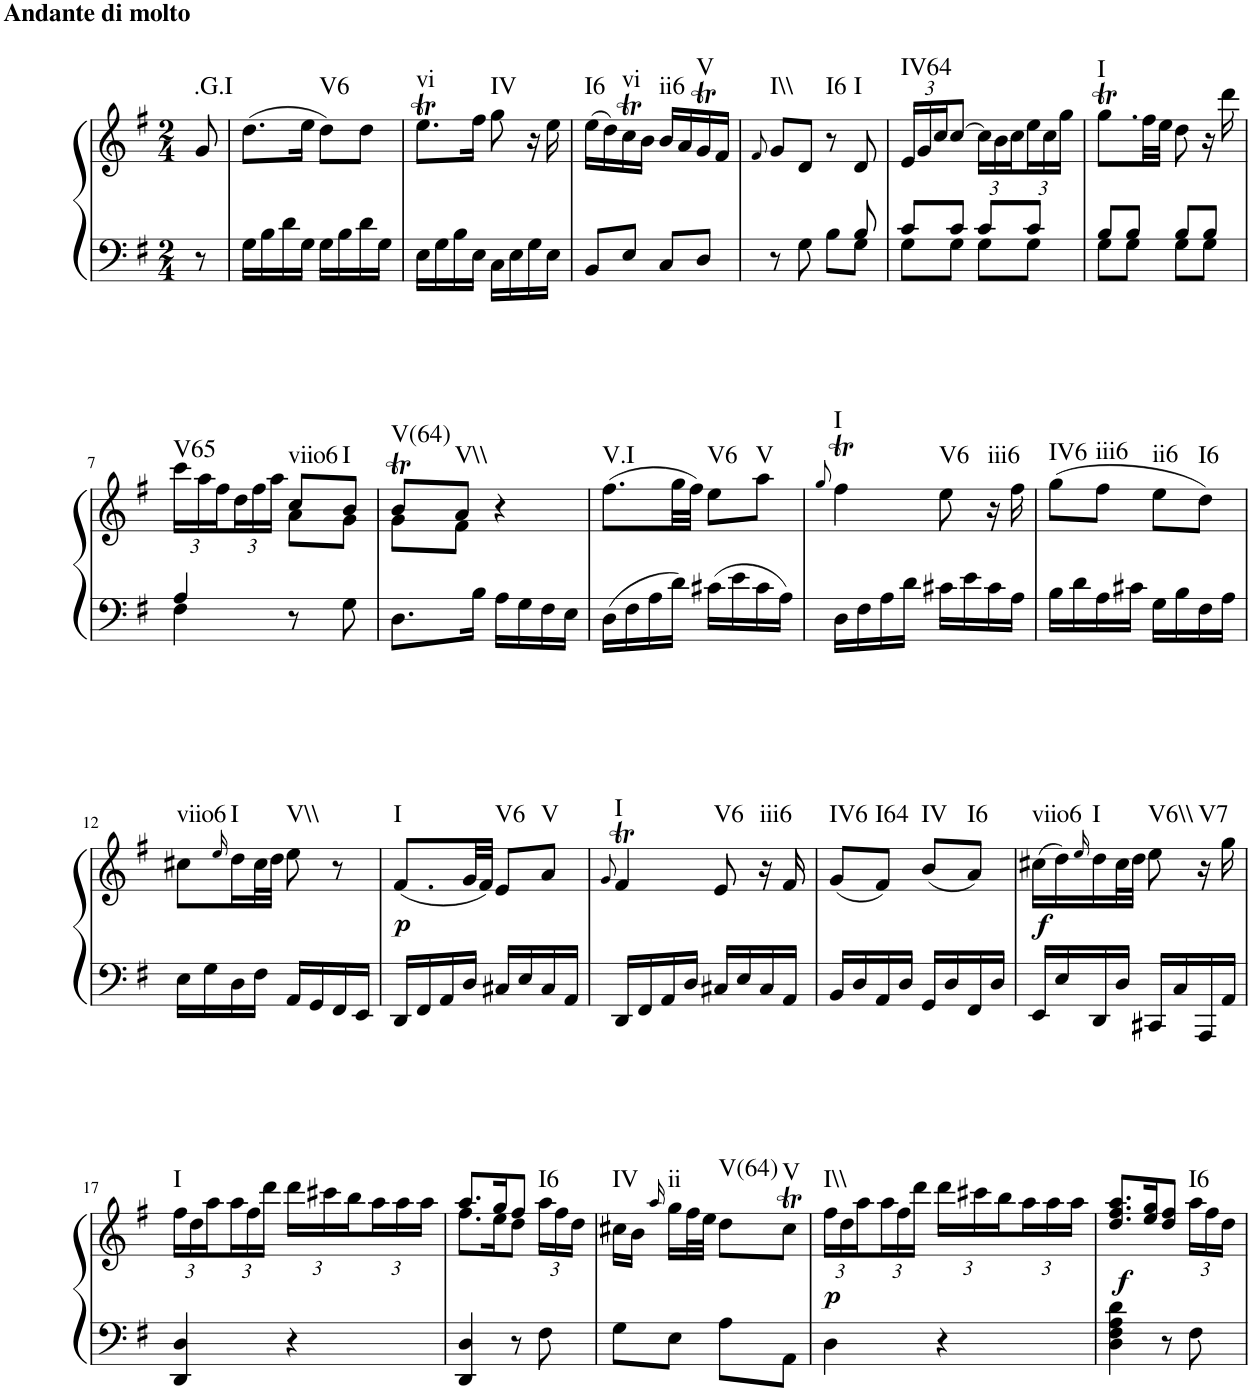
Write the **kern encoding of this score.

**kern	**kern	**dynam	**harte
*part1	*part1	*part1	*part1
*staff2	*staff1	*staff1/2	*
*I"Piano	*	*	*
*I'Pno.	*	*	*
*clefF4	*clefG2	*	*
*k[f#]	*k[f#]	*	*
*M2/4	*M2/4	*	*
=	=	=	=
!	!LO:TX:a:B:t=Andante di molto	!	!LO:H:kt=.G.I
8r	8g/	.	N
=1	=1	=1	=1
16G\LL	(8.dd\L	.	.
16B\	.	.	.
16d\	.	.	.
16G\JJ	16ee\Jk	.	.
!	!	!	!LO:H:kt=V6
16G\LL	8dd\L)	.	N
16B\	.	.	.
16d\	8dd\J	.	.
16G\JJ	.	.	.
=2	=2	=2	=2
!	!	!	!LO:H:kt=vi
16E\LL	8.eeT\L	.	N
16G\	.	.	.
16B\	.	.	.
16E\JJ	16ff#\Jk	.	.
!	!	!	!LO:H:kt=IV
16C\LL	8gg\	.	N
16E\	.	.	.
16G\	16r	.	.
16E\JJ	16ee\	.	.
=3	=3	=3	=3
!	!	!	!LO:H:kt=I6
8BB/L	(16ee\LL	.	N
.	16dd\)	.	.
!	!	!	!LO:H:kt=vi
8E/J	16ccT\	.	N
.	16b\JJ	.	.
!	!	!	!LO:H:kt=ii6
8C/L	16b/LL	.	N
.	16a/	.	.
!	!	!	!LO:H:kt=V
8D/J	16gT/	.	N
.	16f#/JJ	.	.
=4	=4	=4	=4
.	8qf#/	.	.
*^	*	*	*
!	!	!	!	!LO:H:kt=I\\
8r	4.ryy	8g/L	.	N
8G\	.	8d/J	.	.
!	!	!	!	!LO:H:kt=I6
8B\L	.	8r	.	N
!	!	!	!	!LO:H:kt=I
8G\J	8B/	8d/	.	N
=5	=5	=5	=5	=5
*	*	*Xbrackettup	*	*
!	!	!	!	!LO:H:kt=IV64
8c/L	8G\L	24e/LL	.	N
.	.	24g/	.	.
.	.	24cc/J	.	.
8c/J	8G\J	[8cc/J	.	.
8c/L	8G\L	24cc\LL]	.	.
.	.	24b\	.	.
.	.	24cc\	.	.
8c/J	8G\J	24ee\	.	.
.	.	24cc\	.	.
.	.	24gg\JJ	.	.
=6	=6	=6	=6	=6
!	!	!	!	!LO:H:kt=I
8B/L	8G\L	8.ggT\L	.	N
8B/J	8G\J	.	.	.
.	.	32ff#\LL	.	.
.	.	32ee\JJJ	.	.
8B/L	8G\L	8dd\	.	.
8B/J	8G\J	16r	.	.
.	.	16ddd\	.	.
!!LO:LB:g=z
=7	=7	=7	=7	=7
*	*	*^	*	*
!	!	!	!	!	!LO:H:kt=V65
4A/	4F#\	24ccc\LL	4ryy	.	N
.	.	24aa\	.	.	.
.	.	24ff#\	.	.	.
.	.	24dd\	.	.	.
.	.	24ff#\	.	.	.
.	.	24aa\JJ	.	.	.
!	!	!	!	!	!LO:H:kt=viio6
8r	4ryy	8cc/L	8a\L	.	N
!	!	!	!	!	!LO:H:kt=I
8G\	.	8b/J	8g\J	.	N
*v	*v	*	*	*	*
=8	=8	=8	=8	=8
!	!	!	!	!LO:H:kt=V(64)
8.D\L	8bt/L	8g\L	.	N
!	!	!	!	!LO:H:kt=V\\
.	8a/J	8f#\J	.	N
16B\Jk	.	.	.	.
16A\LL	4r	4ryy	.	.
16G\	.	.	.	.
16F#\	.	.	.	.
16E\JJ	.	.	.	.
*	*v	*v	*	*
=9	=9	=9	=9
!	!	!	!LO:H:kt=V.I
16D\LL	(8.ff#\L	.	N
16F#\	.	.	.
16A\	.	.	.
16d\JJ	32gg\LL	.	.
.	32ff#\JJJ)	.	.
!	!	!	!LO:H:kt=V6
16c#X\LL	8ee\L	.	N
16e\	.	.	.
!	!	!	!LO:H:kt=V
16c#\	8aa\J	.	N
16A\JJ	.	.	.
=10	=10	=10	=10
.	8qgg/	.	.
!	!	!	!LO:H:kt=I
16D\LL	4ff#t\	.	N
16F#\	.	.	.
16A\	.	.	.
16d\JJ	.	.	.
!	!	!	!LO:H:kt=V6
16c#X\LL	8ee\	.	N
16e\	.	.	.
!	!	!	!LO:H:kt=iii6
16c#\	16r	.	N
16A\JJ	16ff#\	.	.
=11	=11	=11	=11
!	!	!	!LO:H:kt=IV6
16B\LL	(8gg\L	.	N
16d\	.	.	.
!	!	!	!LO:H:kt=iii6
16A\	8ff#\J	.	N
16c#X\JJ	.	.	.
!	!	!	!LO:H:kt=ii6
16G\LL	8ee\L	.	N
16B\	.	.	.
!	!	!	!LO:H:kt=I6
16F#\	8dd\J)	.	N
16A\JJ	.	.	.
!!LO:LB:g=z
=12	=12	=12	=12
!	!	!	!LO:H:kt=viio6
16E\LL	8cc#X\L	.	N
16G\	.	.	.
.	16qee/	.	.
!	!	!	!LO:H:kt=I
16D\	16dd\L	.	N
16F#\JJ	32cc#\L	.	.
.	32dd\JJJ	.	.
!	!	!	!LO:H:kt=V\\
16AA/LL	8ee\	.	N
16GG/	.	.	.
16FF#/	8r	.	.
16EE/JJ	.	.	.
=13	=13	=13	=13
!	!	!LO:DY:b	!LO:H:kt=I
16DD/LL	(8.f#/L	p	N
16FF#/	.	.	.
16AA/	.	.	.
16D/JJ	32g/LL	.	.
.	32f#/JJJ)	.	.
!	!	!	!LO:H:kt=V6
16C#X/LL	8e/L	.	N
16E/	.	.	.
!	!	!	!LO:H:kt=V
16C#/	8a/J	.	N
16AA/JJ	.	.	.
=14	=14	=14	=14
.	8qg/	.	.
!	!	!	!LO:H:kt=I
16DD/LL	4f#t/	.	N
16FF#/	.	.	.
16AA/	.	.	.
16D/JJ	.	.	.
!	!	!	!LO:H:kt=V6
16C#X/LL	8e/	.	N
16E/	.	.	.
!	!	!	!LO:H:kt=iii6
16C#/	16r	.	N
16AA/JJ	16f#/	.	.
=15	=15	=15	=15
!	!	!	!LO:H:kt=IV6
16BB/LL	(8g/L	.	N
16D/	.	.	.
!	!	!	!LO:H:kt=I64
16AA/	8f#/J)	.	N
16D/JJ	.	.	.
!	!	!	!LO:H:kt=IV
16GG/LL	(8b/L	.	N
16D/	.	.	.
!	!	!	!LO:H:kt=I6
16FF#/	8a/J)	.	N
16D/JJ	.	.	.
=16	=16	=16	=16
!	!	!LO:DY:a=2	!LO:H:kt=viio6
16EE/LL	(16cc#X\LL	f	N
16E/	16dd\)	.	.
.	16qee/	.	.
!	!	!	!LO:H:kt=I
16DD/	16dd\	.	N
16D/JJ	32cc#\L	.	.
.	32dd\JJJ	.	.
!	!	!	!LO:H:kt=V6\\
16CC#X/LL	8ee\	.	N
16C/	.	.	.
!	!	!	!LO:H:kt=V7
16AAA/	16r	.	N
16AA/JJ	16gg\	.	.
!!LO:LB:g=z
=17	=17	=17	=17
!	!	!	!LO:H:kt=I
4DD/ 4D/	24ff#\LL	.	N
.	24dd\	.	.
.	24aa\	.	.
.	24aa\	.	.
.	24ff#\	.	.
.	24ddd\JJ	.	.
4r	24ddd\LL	.	.
.	24ccc#X\	.	.
.	24bb\	.	.
.	24aa\	.	.
.	24aa\	.	.
.	24aa\JJ	.	.
=18	=18	=18	=18
*	*^	*	*
4DD/ 4D/	8.aa/L	8.ff#\L	.	.
.	16gg/K	16ee\K	.	.
8r	8ff#/J	8dd\J	.	.
!	!	!	!	!LO:H:kt=I6
8F#\	24aa\LL	8ryy	.	N
.	24ff#\	.	.	.
.	24dd\JJ	.	.	.
*	*v	*v	*	*
=19	=19	=19	=19
!	!	!	!LO:H:kt=IV
8G\L	16cc#X\LL	.	N
.	16b\JJ	.	.
.	16qaa/	.	.
!	!	!	!LO:H:kt=ii
8E\J	16gg\LL	.	N
.	32ff#\L	.	.
.	32ee\JJJ	.	.
!	!	!	!LO:H:kt=V(64)
8A\L	8dd\L	.	N
!	!	!	!LO:H:kt=V
8AA\J	8cc#t\J	.	N
=20	=20	=20	=20
!	!	!LO:DY:b	!LO:H:kt=I\\
4D\	24ff#\LL	p	N
.	24dd\	.	.
.	24aa\	.	.
.	24aa\	.	.
.	24ff#\	.	.
.	24ddd\JJ	.	.
4r	24ddd\LL	.	.
.	24ccc#X\	.	.
.	24bb\	.	.
.	24aa\	.	.
.	24aa\	.	.
.	24aa\JJ	.	.
=21	=21	=21	=21
!	!	!LO:DY:b	!
4D\ 4F#\ 4A\ 4d\	8.dd/ 8.ff#/ 8.aa/L	f	.
.	16ee/ 16gg/K	.	.
8r	8dd/ 8ff#/J	.	.
!	!	!	!LO:H:kt=I6
8F#\	24aa\LL	.	N
.	24ff#\	.	.
.	24dd\JJ	.	.
=	=	=	=
*-	*-	*-	*-
